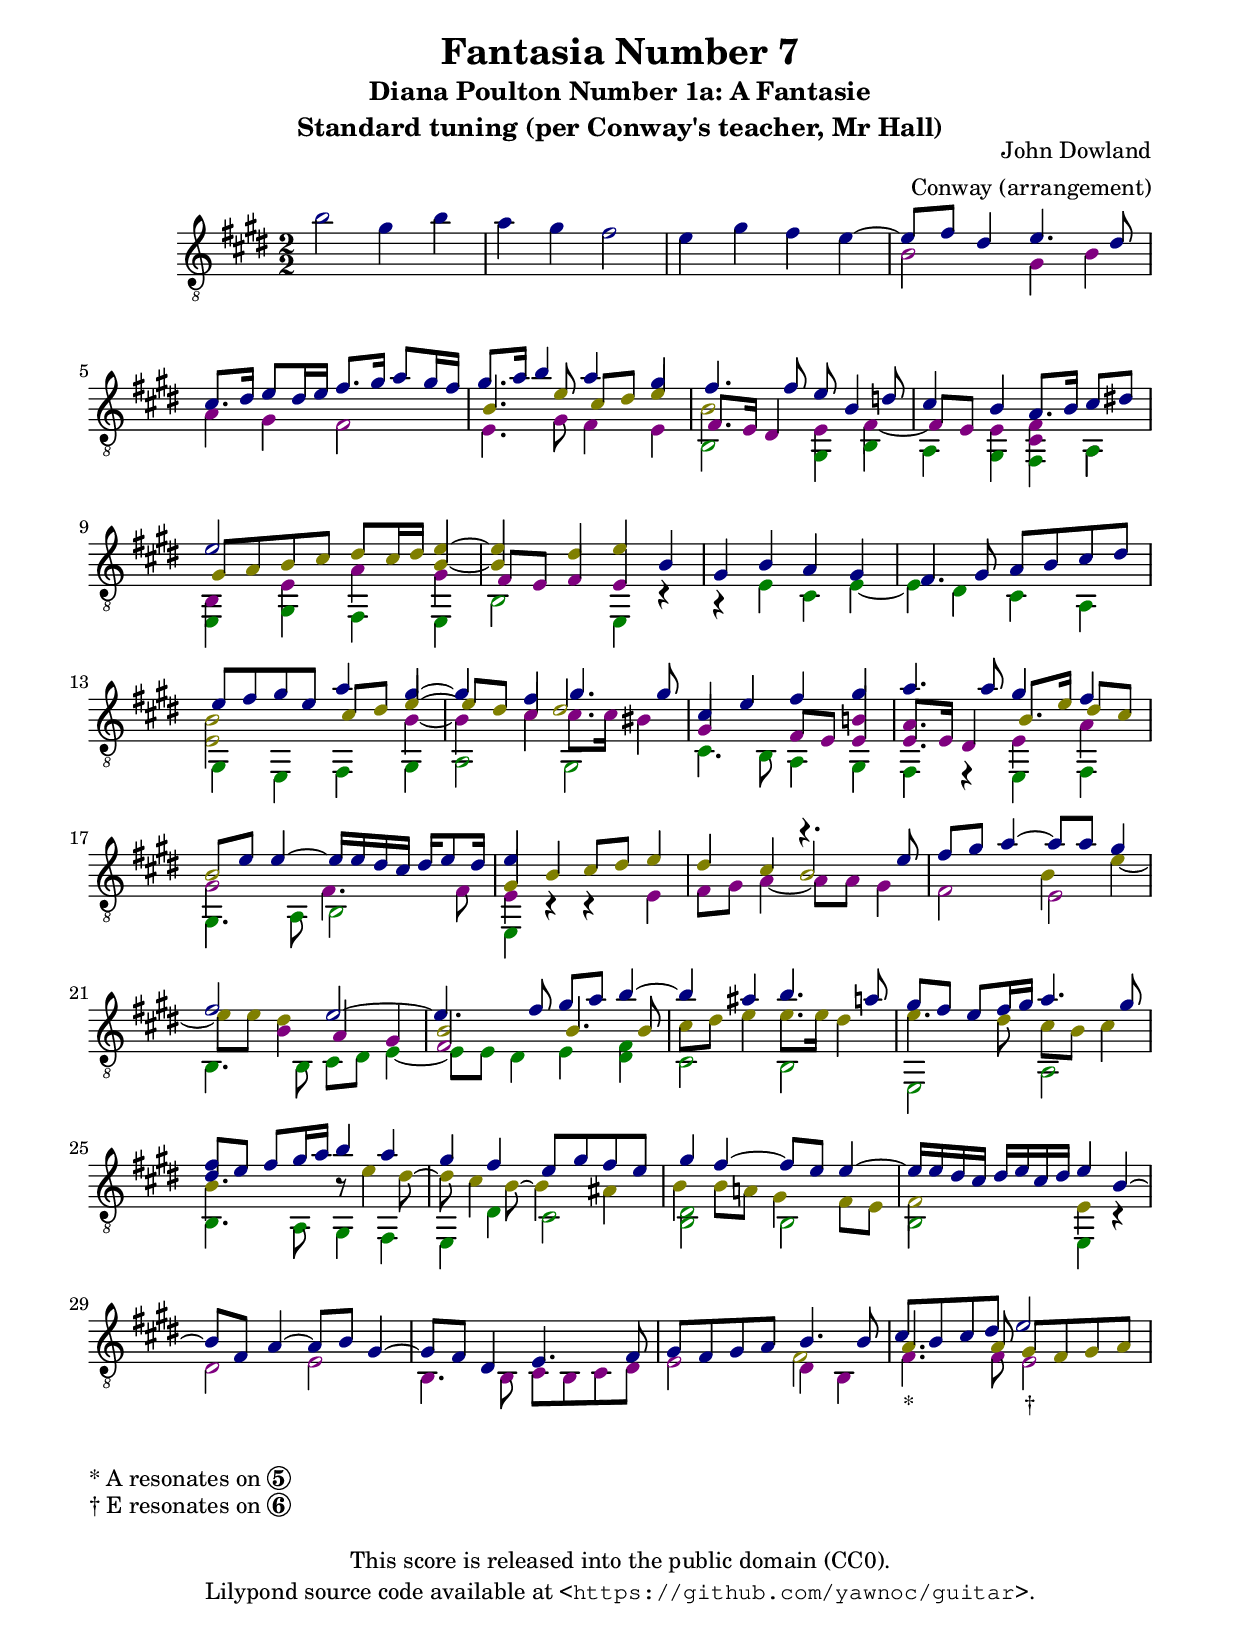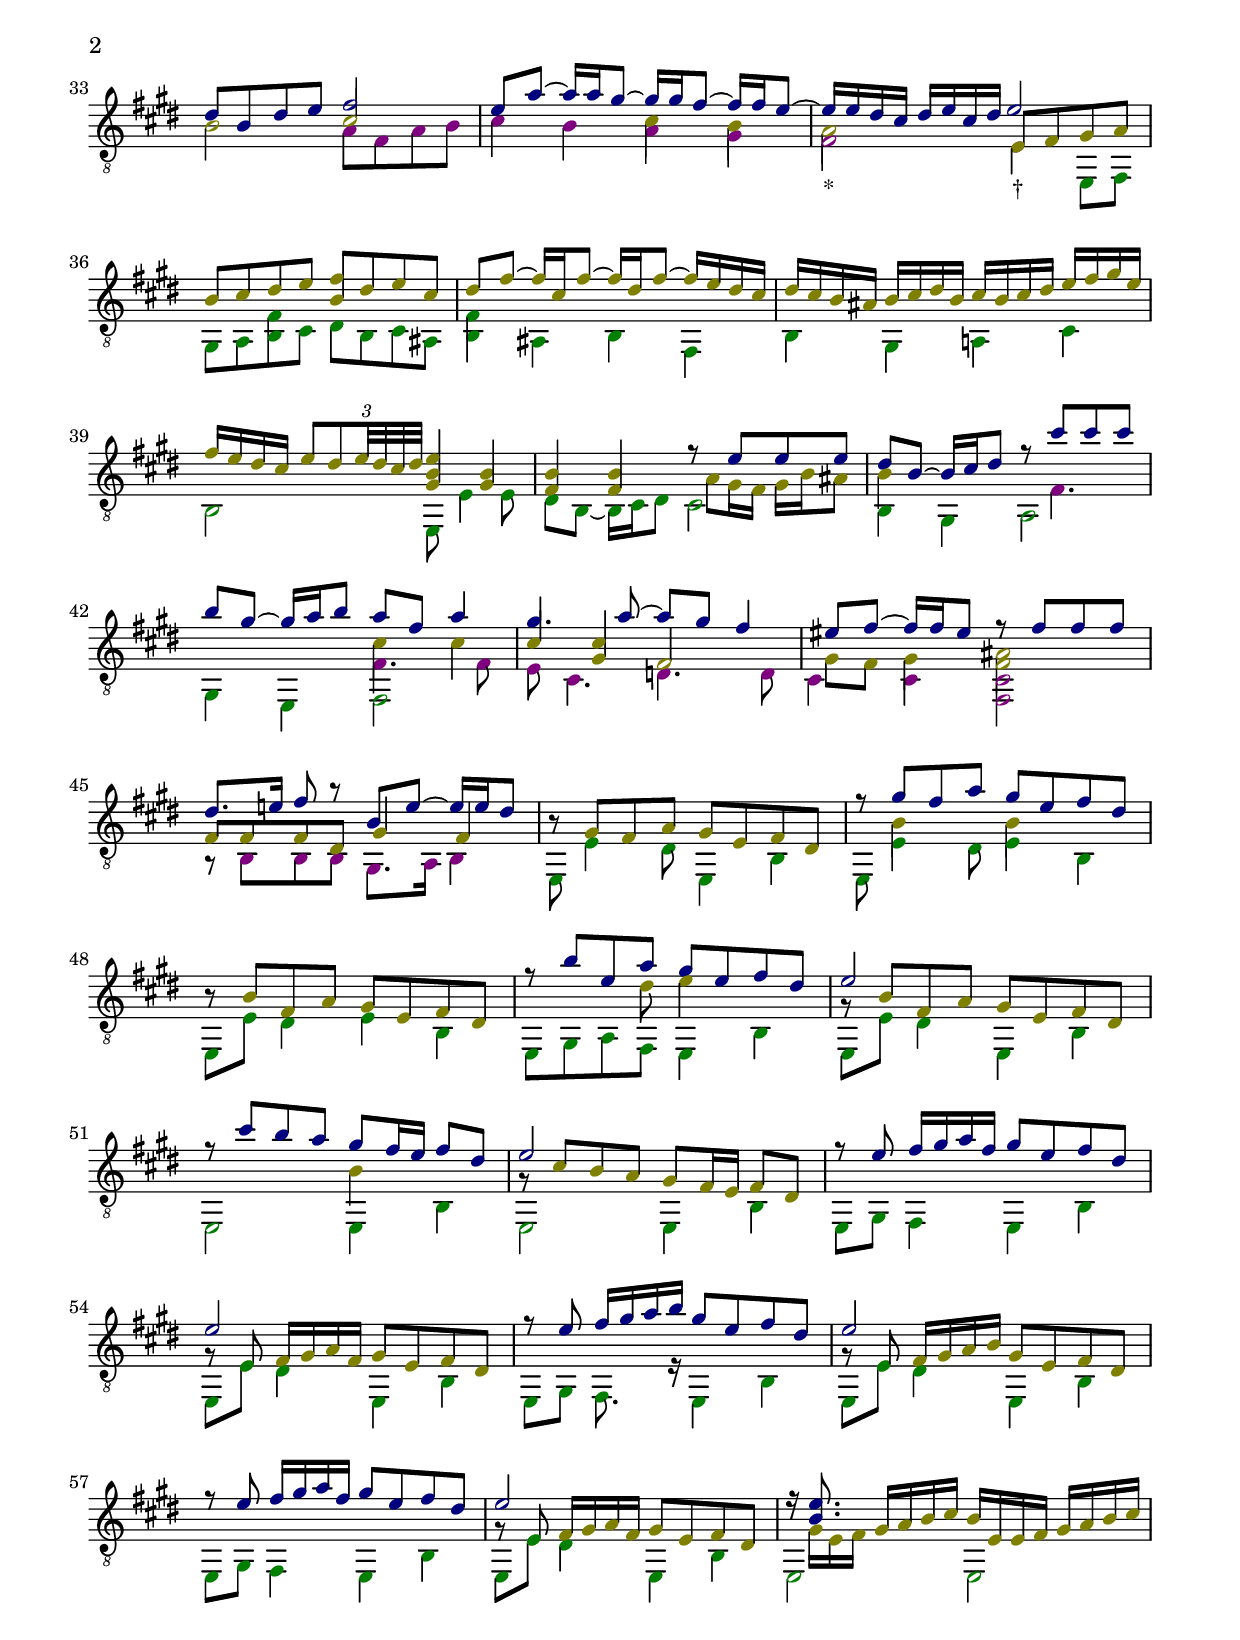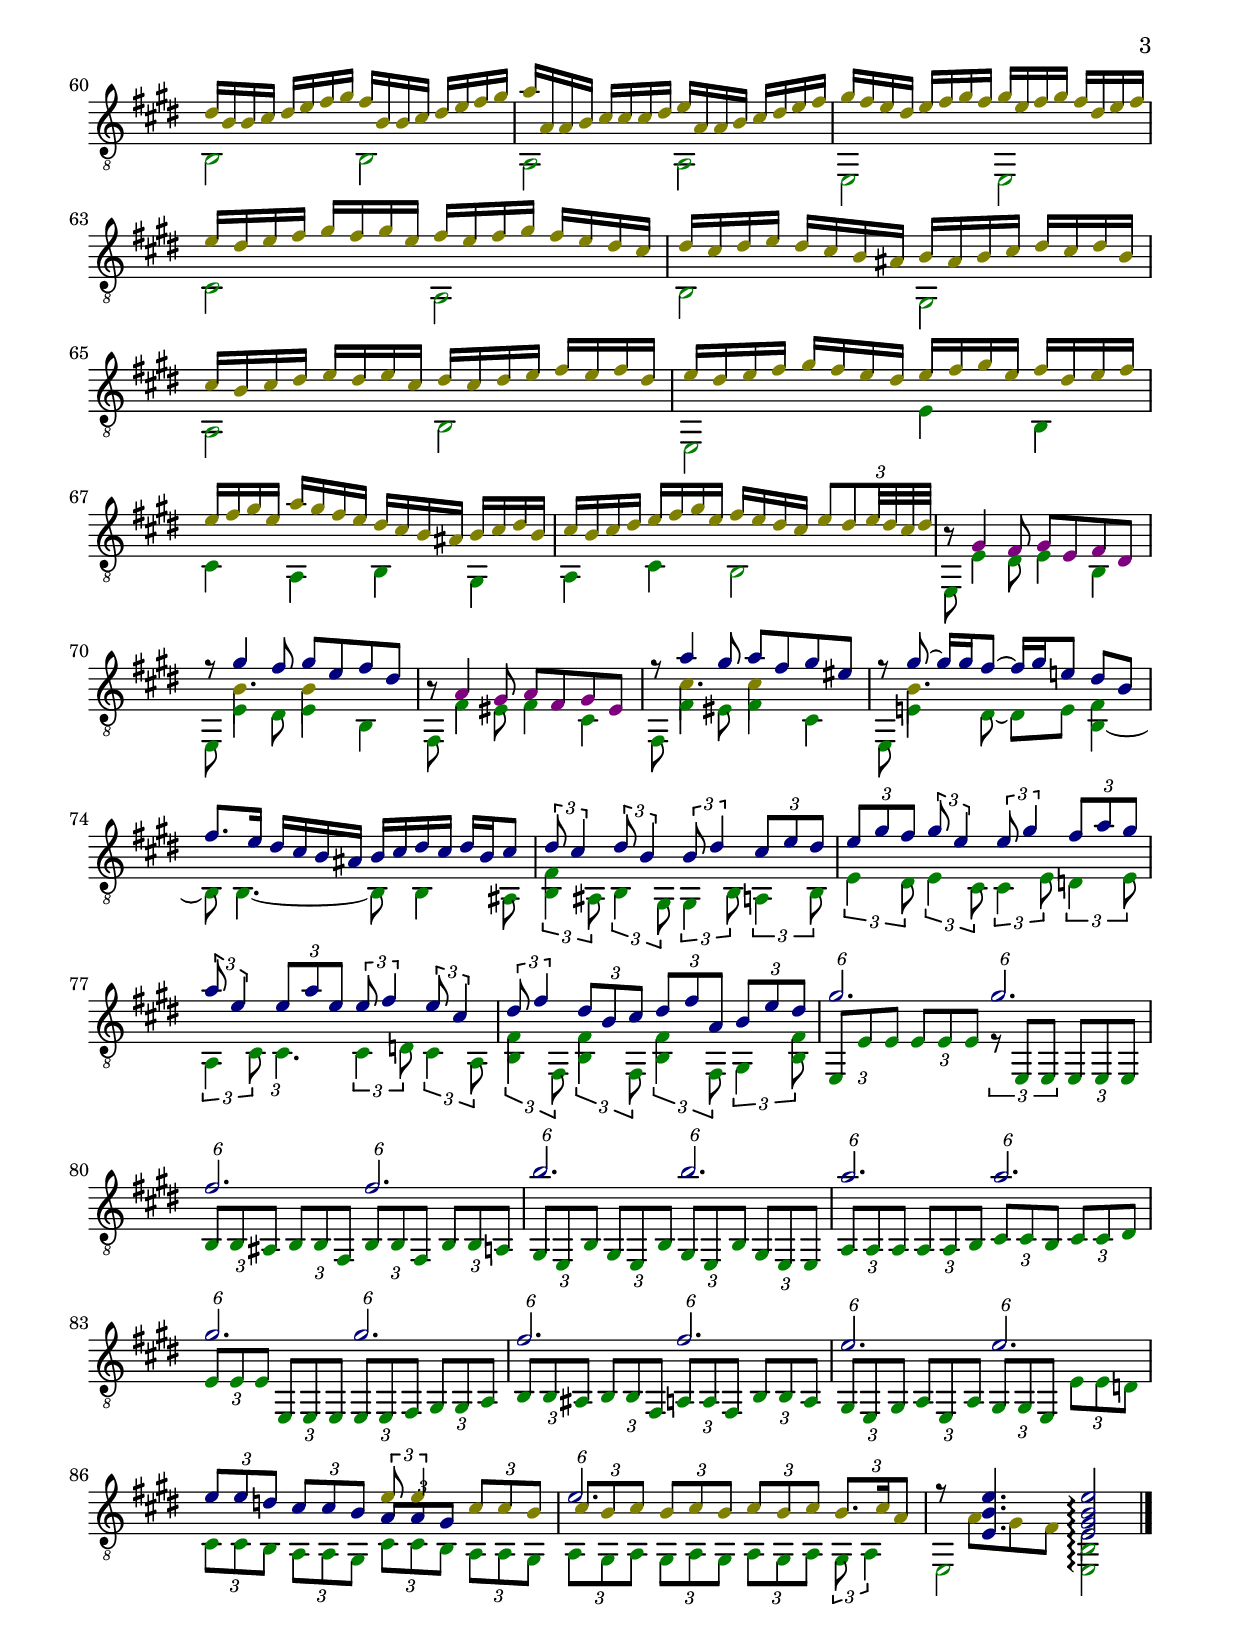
\version "2.18.2"


%%%%%%%%%%%%%%%%%%%%%%%%%%%%%%%%%%%%%%%%%%%%%%%%%%%%%%%%%%%%%%%%
% General
%%%%%%%%%%%%%%%%%%%%%%%%%%%%%%%%%%%%%%%%%%%%%%%%%%%%%%%%%%%%%%%%

\paper {
  top-margin = 1.5\cm
  left-margin = 1.5\cm
  right-margin = 1.5\cm
  bottom-margin = 1.5\cm
  ragged-last-bottom = ##f
  footnote-separator-markup = \markup { \vspace #1.5 }
}

globalSettings = {
  \accidentalStyle modern
  \compressFullBarRests
  \mergeDifferentlyHeadedOn
  \mergeDifferentlyDottedOn
  \numericTimeSignature
  \pointAndClickOff
  \override TextScript.extra-offset = #'(0 . 0.7)
  \override Score.FootnoteItem.annotation-line = ##f
}

origin-url = "https://github.com/yawnoc/guitar"

\header {
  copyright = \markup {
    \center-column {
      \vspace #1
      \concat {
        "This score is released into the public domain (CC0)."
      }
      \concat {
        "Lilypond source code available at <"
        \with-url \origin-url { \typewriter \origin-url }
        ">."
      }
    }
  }
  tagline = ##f
}

triplet = #(define-music-function
  (parser location music) (ly:music?)
  #{
    \tuplet 3/2 { $music }
  #}
)

tripletDuple = #(define-music-function
  (parser location music) (ly:music?)
  #{
    \tuplet 6/4 { $music }
  #}
)

overrideBeamedStemLengths = #(define-scheme-function
  (parser location lengths) (list?)
  #{
    \override Stem.details.beamed-lengths = $lengths
  #}
)
revertBeamedStemLengths = { \revert Stem.details.beamed-lengths }

overrideBeamVerticalPositions = #(define-scheme-function
  (parser location positions) (pair?)
  #{
    \override Beam.positions = $positions
  #}
)

%%%%%%%%%%%%%%%%%%%%%%%%%%%%%%%%%%%%%%%%%%%%%%%%%%%%%%%%%%%%%%%%
% Semantic bar lines
%%%%%%%%%%%%%%%%%%%%%%%%%%%%%%%%%%%%%%%%%%%%%%%%%%%%%%%%%%%%%%%%

barLineGoto = { \bar "||" }
barLineKeyChange = { \bar "||" }
barLineEnd = { \bar "|." }

%%%%%%%%%%%%%%%%%%%%%%%%%%%%%%%%%%%%%%%%%%%%%%%%%%%%%%%%%%%%%%%%
% Guitar notation
%%%%%%%%%%%%%%%%%%%%%%%%%%%%%%%%%%%%%%%%%%%%%%%%%%%%%%%%%%%%%%%%

stringNumbersAbove = { \set stringNumberOrientations = #'(up) }
stringNumbersBelow = { \set stringNumberOrientations = #'(down) }

fingeringAbove = { \set fingeringOrientations = #'(up) }
fingeringBelow = { \set fingeringOrientations = #'(down) }
fingeringAleft = { \set fingeringOrientations = #'(left) }
fingeringAright = { \set fingeringOrientations = #'(right) }

startGraceMusic = {
  <>(
  \override Fingering.font-size = -6
}
stopGraceMusic = {
  \revert Fingering.font-size
  <>)
}

overrideHorizontalShift = #(define-scheme-function
  (parser location distance) (number?)
  #{
    \override NoteColumn.force-hshift = $distance
  #}
)
revertHorizontalShift = { \revert NoteColumn.force-hshift }

barreSpan = #(define-music-function
  (parser location label offsetPair music)
  (string? (pair? (cons 0 0)) ly:music?)
  (let
    (
      (elements (extract-named-music music '(NoteEvent EventChord)))
    )
    (if
      (pair? elements)
      (let
        (
          (first-element (first elements))
          (last-element (last elements))
        )
        (set!
          (ly:music-property first-element 'articulations)
          (cons
            (make-music 'TextSpanEvent 'span-direction -1)
            (ly:music-property first-element 'articulations)
          )
        )
        (set!
          (ly:music-property last-element 'articulations)
          (cons
            (make-music 'TextSpanEvent 'span-direction 1)
            (ly:music-property last-element 'articulations)
          )
        )
      )
    )
  )
  #{
    \once \override TextSpanner.font-shape = #'upright
    \once \override TextSpanner.style = #'line
    \once \override TextSpanner.extra-offset = #offsetPair
    \once \override TextSpanner.bound-details = #`(
      (left
        (text . ,#{ \markup { \raise #-0.7 { #label \hspace #0.7 }} #})
        (Y . 0)
        (padding . -0.8)
        (attach-dir . -2)
      )
      (right
        (text . ,#{ \markup { \draw-line #'(0 . -1.3) } #}) ;; draw hook
        (Y . 0)
        (padding . -0.5)
        (attach-dir . 2)
      )
    )
    \once \override TextSpanner #'after-line-breaking = #(lambda (grob)
      (let*
        (
          (originalGrob (ly:grob-original grob))
          (splitGrobs (ly:spanner-broken-into originalGrob))
        )
        (if
          (and
            (>= (length splitGrobs) 2)
            (not (eq? (car (last-pair splitGrobs)) grob))
          )
          (begin
            (ly:grob-set-nested-property! grob
              '(bound-details right text)
              #{ \markup { \draw-line #'(0 . 0) } #} ;; suppress draw hook
            )
            (ly:grob-set-property! grob
              'extra-offset
              (cons
                (car offsetPair)
                (+ (cdr offsetPair) 0.7) ;; correction for suppressed hook
              )
            )
            (ly:grob-set-nested-property! grob
              '(bound-details right padding)
              #'-3 ;; increase spanner length
            )
          )
        )
      )
    )
    $music
  #}
)

barre = #(define-scheme-function
  (parser location label) (string?)
  #{
    \markup {
      \center-align {
        \hspace #0.7
        $label
      }
    }
  #}
)

nudgeNextBarre = #(define-scheme-function
  (parser location distance) (number?)
  #{
    \once \override TextScript.X-offset = $distance
  #}
)

position = #(define-scheme-function
  (parser location label) (string?)
  #{
    \markup {
      \center-align {
        \hspace #0.5
        $label
      }
    }
  #}
)

#(define-markup-command
  (markupString layout properties stringNumber) (markup?)
  (interpret-markup layout properties
    #{
      \markup \circle { \bold #stringNumber }
    #}
  )
)

#(define-markup-command
  (resonatesOn layout properties note stringNumber) (markup? markup?)
  (interpret-markup layout properties
    #{
      \markup { #note "resonates on" \markupString #stringNumber }
    #}
  )
)

%%%%%%%%%%%%%%%%%%%%%%%%%%%%%%%%%%%%%%%%%%%%%%%%%%%%%%%%%%%%%%%%
% Goto statements
%%%%%%%%%%%%%%%%%%%%%%%%%%%%%%%%%%%%%%%%%%%%%%%%%%%%%%%%%%%%%%%%

overrideGotoVisibility = {
  \once \override Score.RehearsalMark #'break-visibility = #'#(#t #t #f)
}

makeGotoMark = #(define-scheme-function
  (parser location label) (string?)
  #{
    \mark \markup { \small \italic $label }
  #}
)

simultaneousMarkSeparator = {
  \cadenzaOn
    s1073741824 % stupid, but works
  \cadenzaOff
}

coda = {
  \overrideGotoVisibility
  \mark \markup { \musicglyph #"scripts.coda" }
}

fine = {
  \overrideGotoVisibility
  \makeGotoMark Fine
}

dcAlCoda = {
  \overrideGotoVisibility
  \makeGotoMark "D.C. al Coda"
}

dcAlFine = {
  \overrideGotoVisibility
  \makeGotoMark "D.C. al Fine"
}

toCoda = {
  \overrideGotoVisibility
  \makeGotoMark "to Coda"
}



\header {
  title = "Fantasia Number 7"
  subtitle = \markup {
    \center-column {
      "Diana Poulton Number 1a: A Fantasie"
      "Standard tuning (per Conway's teacher, Mr Hall)"
    }
  }
  composer = "John Dowland"
  arranger = "Conway (arrangement)"
}


initialSignatures = {
  \clef "treble_8"
  \key e \major
  \time 2/2
  \set Timing.beamExceptions = #'()
  \set Timing.baseMoment = #(ly:make-moment 1/4)
  \set Timing.beatStructure = #'(1 1 1 1)
  \set Timing.beamExceptions = #'(
    (
      end
        .
      (
        ((1 . 8) . (4 4)) ;; quavers by fours
        ((1 . 12) . (3 3 3 3)) ;; anything shorter by beat
      )
    )
  )
  \set Staff.connectArpeggios = ##t
}


highVoiceMusic = {
  
  \override NoteHead.color = #darkblue
  
  % Main theme high
  \barNumberCheck #1
  \relative c'' {
    \stemDown
    b2 gis4 b |
    a gis fis2 |
    e4 gis fis e~ |
    \stemUp
    e8 fis dis4 e4. dis8 |
    cis8. dis16 e8 dis16 e fis8. gis16 a8 gis16 fis |
    gis8. a16 b4 a gis |
    \once \overrideHorizontalShift #0.3 fis4. fis8 e8 b4 d8 |
    cis4 b a8. b16 cis8 dis |
    e2 s2 |
    s2 s4
  }
  
  % Main theme low
  \barNumberCheck #10
  \relative c' {
    b4 |
    gis b a gis |
    fis4. gis8 a b cis dis |
    e fis gis e a4 gis~ |
    gis
      \shiftOn
        \once \overrideHorizontalShift #0
        fis
      \shiftOff
      \once \overrideHorizontalShift #0.45 gis4. gis8 |
    cis,4 e fis gis |
    a4. a8 gis4 fis |
    b,8 e e4~ e16 e dis cis dis16 e8 dis16 |
    e4
  }
  
  % Tee-tee taa high
  \barNumberCheck #18
  \relative c'' {
    s4 s2 |
    s2 c4.\rest e,8 |
    fis8 gis a4~ a8 a gis4 |
    fis2 e2~ |
    \once \overrideHorizontalShift #-0.25 e4. fis8 gis8 a b4~ |
    b ais b4. a8 |
    gis8 fis e8 fis16 gis a4. gis8 |
    <fis dis>8 e fis8 gis16 a b4 a |
    gis fis e8 gis fis e |
    gis4 fis~ fis8 e e4~ |
    e16 e dis cis dis e cis dis e4
  }
  
  % Tee-tee taa low
  \barNumberCheck #28
  \relative c' {
    b4~ |
    b8 fis a4~ a8 b gis4~ |
    gis8 fis dis4 e4. fis8 |
    gis fis gis a b4. b8 |
    \shiftOn
    \overrideHorizontalShift #-0.45 cis b cis dis e2 |
    \revertHorizontalShift
    dis8 b dis e \once \overrideHorizontalShift #0 fis2 |
    \shiftOff
    e8 a~ a16 a gis8~ gis16 gis fis8~ fis16 fis e8~ |
    e16 e dis cis dis e cis dis
      \shiftOn
        \once \overrideHorizontalShift #-0.3 e2 |
      \shiftOff
  }
  
  % Ascending scale
  \barNumberCheck #36
  {
    s1 * 3 |
    s2
  }
  
  % Tee-tee-tee
  \barNumberCheck #39
  \relative c' {
    s2 |
    s2 r8 e e e |
    dis b~ b16 cis dis8 r8 cis' cis cis |
    b8 gis~ gis16 a b8 a8 fis a4 |
    gis4. a8~ a gis fis4 |
    eis8 fis~ fis16 fis eis8 r8 fis fis fis |
    dis8. e16 fis8 r b,8 e~ e16 e dis8 |
  }
  
  % Majestic theme
  \barNumberCheck #46
  \relative c'' {
    s1 |
    r8 gis fis a gis e fis dis |
    s1 |
    r8 b' e, a gis e fis dis |
    e2 s2 |
    r8 cis' b a gis8 fis16 e fis8 dis |
    e2 s2 |
    r8 e fis16 gis a fis gis8 e fis dis |
    e2 s2 |
    r8 e fis16 gis a b gis8 e fis dis |
    e2 s2 |
    r8 e fis16 gis a fis gis8 e fis dis |
    e2 s2 |
  }
  
  % Scale runs
  \barNumberCheck #59
  \relative c' {
    r16 <e b>8. s4 s2 |
    s1 * 9 |
  }
  
  % Majestic interlude
  \barNumberCheck #69
  \relative c'' {
    s1 |
    r8 gis4 fis8 gis e fis dis |
    s1 |
    r8 a'4 gis8 a fis gis eis |
    r8 gis~ gis16 gis fis8~ fis16 gis e8 dis b |
    fis'8. e16 dis cis b ais
      b16 cis dis cis dis b cis8 |
  }
  
  % Triplet runs
  \barNumberCheck #75
  \relative c' {
    \triplet { dis8 cis4 } \triplet { dis8 b4 }
      \triplet { b8 dis4 } \triplet { cis8 e dis } |
    \triplet { e8 gis fis } \triplet { gis8 e4 }
      \triplet { e8 gis4 } \triplet { fis8 a gis } |
    \triplet { a8 e4 } \triplet { e8 a e }
      \triplet { e8 fis4 } \triplet { e8 cis4 } |
    \triplet { dis8 fis4 } \triplet { dis8 b cis }
      \triplet { dis8 fis a, } \triplet { b e dis } |
    \tripletDuple { gis2. } \tripletDuple { gis } |
    \tripletDuple { fis } \tripletDuple { fis } |
    \tripletDuple { b } \tripletDuple { b } |
    \tripletDuple { a } \tripletDuple { a } |
    \tripletDuple { gis } \tripletDuple { gis } |
    \tripletDuple { fis } \tripletDuple { fis } |
    \tripletDuple { e } \tripletDuple { e } |
    \triplet { e8 e d } \triplet { cis cis b }
      \once \overrideBeamVerticalPositions #'(0.75 . 0.75)
      \triplet { a a gis } s4 |
    \tripletDuple { e'2. } s2 |
  }
  
  % Finishing chords
  \barNumberCheck #88
  \relative c {
    r8 <e b' e>4.
      <e gis b e>2 \arpeggio
      \barLineEnd
  }
  
}


lowVoiceMusic = {
  
  \override NoteHead.color = #darkgreen
  
  % Main theme high
  \barNumberCheck #1
  \relative c {
    s1 * 6 |
    b2 gis4 b |
    a gis fis a |
    e gis fis e |
    b'2 e,4
  }
  
  % Main theme low
  \barNumberCheck #10
  \relative c {
    r4 |
    r4 e cis e~ |
    e dis cis a |
    gis e fis gis |
    a2 gis |
    cis4. b8 a4 gis |
    fis r e fis |
    \shiftOn
    \overrideHorizontalShift #0
      gis4.
    \shiftOff
      a8 b2 |
    e,4
  }
  
  % Tee-tee taa high
  \barNumberCheck #18
  \relative c {
    s4 s4 s4 |
    s1 * 2 |
    b4. b8 cis8 dis e4~ |
    \once \overrideHorizontalShift #1 e8 e dis4 e4 <dis fis> |
    cis2 b |
    e, a |
    b4. a8 gis4 fis |
    e dis' cis2 |
    <b dis> b |
    b e,4
  }
  
  % Tee-tee taa low
  \barNumberCheck #28
  \relative c {
    r4 |
    s1 * 6 |
    s2
  }
  
  % Ascending scale
  \barNumberCheck #35
  \relative c, {
    s4 e8 fis |
    gis a <b fis'> cis dis b cis ais |
    <b fis'>4 ais b fis |
    b gis a cis |
    b2
  }
  
  % Tee-tee-tee
  \barNumberCheck #39
  \relative c, {
    e8 e'4 e8 |
    dis8 b~ b16 cis dis8 cis2 |
    b4 gis a2 |
    gis4 e fis2 |
    s1 * 3 |
  }
  
  % Majestic theme
  \barNumberCheck #46
  \relative c, {
    e8 e'4 dis8 e,4 b' |
    e,8 e'4 dis8 e4 b |
    e,8 e' dis4 e b |
    e,8 gis a fis e4 b' |
    e,8 e' dis4 e, b' |
    e,2 e4 b' |
    e,2 e4 b' |
    e,8 gis fis4 e b' |
    e,8 e' dis4 e, b' |
    e,8[ gis] fis8. r16 e4 b' |
    e,8 e' dis4 e, b' |
    e,8 gis fis4 e b' |
    e,8 e' dis4 e, b' |
  }
  
  % Scale runs
  \barNumberCheck #59
  \relative c, {
    e2 e |
    b' b |
    a a |
    e e |
    cis' a |
    b gis |
    a b |
    e, e'4 b |
    cis a b gis |
    a cis b2 |
  }
  
  % Majestic interlude
  \barNumberCheck #69
  \relative c, {
    e8 e'4 dis8 e4 b |
    e,8 e'4 dis8 e4 b |
    fis8 fis'4 eis8 fis4 cis |
    fis,8 fis'4 eis8 fis4 cis |
    e,8 e'4 dis8~ dis e <b~ fis'>4 |
    b8 b4.~ b8 b4 ais8 |
  }
  
  % Triplet runs
  \barNumberCheck #75
  \relative c {
    \triplet { <b fis'>4 ais8 } \triplet { b4 gis8 }
      \triplet { gis4 b8 } \triplet { a4 b8 } |
    \triplet { e4 dis8 } \triplet { e4 cis8 }
      \triplet { cis4 e8 } \triplet { d4 e8 } |
    \triplet { a,4 cis8 } \triplet { cis4. }
      \triplet { cis4 d8 } \triplet { cis4 a8 } |
    \triplet { <b fis'>4 fis8 } \triplet { <b fis'>4 fis8 }
      \triplet { <b fis'>4 fis8 } \triplet { gis4 <b fis'>8 } |
    \shiftOn
    \stemUp
    \triplet { e,8 e' e } \triplet { e e e }
      \triplet { r e, e } \triplet { e e e } |
    \triplet { b' b ais } \triplet { b b fis }
      \triplet { b b fis } \triplet { b b a } |
    \triplet { gis e b' } \triplet { gis e b' }
      \triplet { gis e b' } \triplet { gis e e } |
    \triplet { a a a } \triplet { a a b }
      \triplet { cis cis b } \triplet { cis cis dis } |
    \triplet { e e e } \triplet { e, e e }
      \triplet { e e fis } \triplet { gis gis a } |
    \triplet { b b ais } \triplet { b b fis }
      \triplet { a a fis } \triplet { b b a } |
    \triplet { gis e gis } \triplet { a e a }
      \triplet { gis gis e }
    \stemDown
    \shiftOff
      \triplet { e' e d } |
    \triplet { cis cis b } \triplet { a a gis }
      \triplet { cis cis b } \triplet { a a gis } |
    \triplet { a gis a } \triplet { gis a gis }
      \triplet { a gis a } \triplet { gis8 a4 } |
  }
  
  % Finishing chords
  \barNumberCheck #88
  \relative c, {
    e2 \shiftOn <e b'>2 \arpeggio |
  }
  
}


upperMiddleVoiceMusic = {
  
  \override NoteHead.color = #darkyellow
  
  % Main theme high
  \barNumberCheck #1
  \relative c' {
    s1 * 5 |
    \once \overrideHorizontalShift #0.4 b4. e8
      cis8 dis
      \once \overrideHorizontalShift #0 e4 |
    \stemDown
    \once \overrideHorizontalShift #0 b2 s2 |
    \stemUp
    s1 |
    gis8 a b cis dis8 cis16 \shiftOff dis <e~ b_~>4 |
    <e b> dis e
    \shiftOn
  }
  
  % Main theme low
  \barNumberCheck #10
  \relative c' {
    s4 |
    s1 * 2 |
    \stemDown
    <b e,>2
    \stemUp
      cis8 dis \once \overrideHorizontalShift #0 e4~ |
    e8 dis
      \shiftOff cis4 \shiftOn
      \once \overrideHorizontalShift #-0.75 dis2 |
    s1 |
    s2 \stemUp b8. e16 dis8 cis |
      \shiftOff
      \stemDown
        \once \hide Stem b2
      \stemUp
      \shiftOn
      s2 |
    \once \overrideHorizontalShift #0 gis4
  }
  
  % Tee-tee taa high
  \barNumberCheck #18
  \relative c' {
    b4 cis8 dis e4 |
    dis4 cis b2 |
    \stemDown
    s2 b4 e_~ |
    \once \overrideHorizontalShift #0.9 e8 e
      \once \overrideHorizontalShift #0 dis4 s2 |
    \once \overrideHorizontalShift #0
    \once \hide Stem
      b2
    \stemUp
      b4. b8 |
    \stemDown
    \overrideHorizontalShift #0
    cis8 dis e4 e8. e16 dis4 |
    e4. dis8
      \once \overrideBeamVerticalPositions #'(-2.4 . -2.6) cis8 b
      cis4 |
    b4. s8 b8\rest e4 dis8~ |
    dis8 cis4 b8~
    \revertHorizontalShift
      b4 ais |
    b4 b8 a gis4 fis8 e |
    \overrideHorizontalShift #0
    fis2 e4
    \revertHorizontalShift
    \stemUp
  }
  
  % Tee-tee taa low
  \barNumberCheck #28
  \relative c {
    s4 |
    s1 * 2 |
    s2 \stemDown fis2 \stemUp |
    \shiftOff
    \footnote "*" #'(0 . -4) \markup { "*" \resonatesOn A 5 }
    a4. a8 gis fis gis a |
    \stemDown b2 \stemUp cis |
    \shiftOn
    s2
      \stemDown
      \overrideHorizontalShift #0
      cis4 b |
    \footnote "*" #'(0 . -4) \markup { }
    a2
      \stemUp
      \revertHorizontalShift
  }
  
  % Ascending scale
  \barNumberCheck #35
  \relative c {
    \shiftOff
    e8 fis gis a |
    b cis dis e <fis b,> dis e cis |
    dis fis~ fis16 cis fis8~ fis16 dis fis8~ fis16 e dis cis |
    dis cis b ais b cis dis b cis b cis dis e fis gis e |
    fis e dis cis \triplet { e8 dis e32 dis cis dis } <e b gis>4
    \shiftOn
  }
  
  % Tee-tee-tee
  \barNumberCheck #39
  \relative c' {
    <b gis>4 |
    <b fis> <b fis>
      \stemDown
      \once \overrideHorizontalShift #1.3
      a8 gis16 fis gis16 b ais8 |
    \once \overrideHorizontalShift #0 b4 s4 s2 |
    s2
      \overrideHorizontalShift #0
      \shiftOnn cis4
      \shiftOn cis |
      \stemUp
    cis <cis gis> fis,2 |
    \shiftOff
    \stemDown
    gis8 fis gis4 <ais fis>2 |
    \stemUp
    \shiftOn
    \once \overrideBeamVerticalPositions #'(0 . 0)
    fis8 fis fis dis
      \revertHorizontalShift
      gis4 fis |
  }
  
  % Majestic theme
  \barNumberCheck #46
  \relative c' {
    b8\rest gis fis a gis e fis dis |
    \overrideHorizontalShift #0
    \stemDown s8 b'4 s8 b4 s4 \stemUp |
    \revertHorizontalShift
    b8\rest b8 fis a gis e fis dis |
    \overrideHorizontalShift #0
    \stemDown s4. dis'8 e4 s4 \stemUp |
    \revertHorizontalShift
    g,8\rest b8 fis a gis e fis dis |
    s2
      \stemDown
        \once \overrideHorizontalShift #0 b'4
      \stemUp
      s4 |
    g8\rest cis b a gis8 fis16 e fis8 dis |
    s1 |
    g8\rest e fis16 gis a fis gis8 e fis dis |
    s1 |
    g8\rest e fis16 gis a b gis8 e fis dis |
    s1 |
    g8\rest e fis16 gis a fis gis8 e fis dis |
  }
  
  % Scale runs
  \barNumberCheck #59
  \relative c' {
    s16 \stemDown gis e fis \stemUp gis a b cis
      b e, e fis gis a b cis |
    dis b b cis dis e fis gis
      fis b, b cis dis e fis gis |
    a a, a b cis cis cis dis
      e a, a b cis dis e fis |
    gis fis e dis e fis gis fis
      gis e fis gis fis dis e fis |
    e dis e fis gis fis gis e
      fis e fis gis fis e dis cis |
    dis cis dis e dis cis b ais
      b ais b cis dis cis dis b |
    cis b cis dis e dis e cis
      dis cis dis e fis e fis dis |
    e dis e fis gis fis e dis
      e fis gis e
      fis dis e fis |
    e fis gis e
      a gis fis e
      dis cis b ais
      b cis dis b |
    cis b cis dis
      e fis gis e
      fis e dis cis
      \triplet { e8 dis e32 dis cis dis } |
  }
  
  % Majestic interlude
  \barNumberCheck #69
  \relative c' {
    \overrideHorizontalShift #0
    \stemDown
    s1 |
    s8 b4. b4 s4 |
    s1 |
    s8 cis4. cis4 s4 |
    s8 b4. s2 |
    s1 |
    \stemUp
    \revertHorizontalShift
  }
  
  % Triplet runs
  \barNumberCheck #75
  \relative c' {
    s1 * 11 |
    s2
      \overrideHorizontalShift #0
      \triplet { e8 e4 }
      \revertHorizontalShift
      \triplet { cis8 cis b } |
    \triplet { cis b cis } \triplet { b cis b }
      \triplet { cis b cis } \triplet { b8. cis16 a8 } |
  }
  
  % Finishing chords
  \barNumberCheck #88
  \relative c' {
    \stemDown
    s8 a gis fis \shiftOff e2 |
  }
  
}


lowerMiddleVoiceMusic = {
  
  \override NoteHead.color = #darkmagenta
  
  % Main theme high
  \barNumberCheck #1
  \relative c' {
    s1 * 3 |
    \shiftOff
    b2 gis4 b |
    a gis fis2 |
    \once \overrideHorizontalShift #0.3 e4. gis8 fis4 e |
    \shiftOn
    \stemUp
    \overrideBeamedStemLengths #'(3)
    fis8. e16 dis4 \stemDown
    \revertBeamedStemLengths
      \overrideHorizontalShift #0 e4 fis~ |
      \revertHorizontalShift
    \stemUp
    fis8 e \stemDown
      \overrideHorizontalShift #0 e4 <cis fis>4 a |
    b e a gis |
      \revertHorizontalShift
    \stemUp
    fis8 e
      \overrideHorizontalShift #0 fis4 e
      \revertHorizontalShift
    \stemDown
  }
  
  % Main theme low
  \barNumberCheck #10
  \relative c {
    s4 |
    s1 * 2 |
    s2 s4 \overrideHorizontalShift #0 b'4~ |
    b \revertHorizontalShift
      \shiftOff cis \shiftOn
      \once \overrideHorizontalShift #0.3
        cis8. cis16
      bis4 |
    \stemUp
    \once \overrideHorizontalShift #0 gis4 s4
      \once \overrideHorizontalShift #0 fis8 e
      \once \overrideHorizontalShift #0 <e b'>4 |
    \once \overrideHorizontalShift #0 <e a>8. e16 dis4
      \stemDown
      \overrideHorizontalShift #0 e4 a |
      \revertHorizontalShift
    \shiftOnn
      \once \overrideHorizontalShift #0 gis2
    \shiftOn
      fis4. fis8 |
    \once \overrideHorizontalShift #0 e4
  }
  
  % Tee-tee taa high
  \barNumberCheck #18
  \relative c {
    \shiftOff
    r4 r e |
    fis8 gis a4~ a8 a gis4 |
    fis2 e |
    \shiftOn
    \stemUp
    s4
      \once \overrideHorizontalShift #0
      \once \hide Stem
        b'
      a gis |
    \once \overrideHorizontalShift #0 fis2 s2 |
    \stemDown
    s1 * 5 |
    s2 s4
  }
  
  % Tee-tee taa low
  \barNumberCheck #28
  \relative c {
    s4 |
    \shiftOff
    dis2 e |
    b4. b8 cis b cis dis |
    e2 dis4 b |
    fis'4. fis8
      \footnote "†" #'(0 . -2.5) \markup { "†" \resonatesOn E 6 }
      e2 |
    s2 a8 fis a b |
    cis4 b a gis |
    fis2
      \footnote "†" #'(0 . -2.5) \markup { }
      e4
    \shiftOn
  }
  
  % Ascending scale
  \barNumberCheck #35
  {
    s4 |
    s1 * 3 |
    s2
  }
  
  % Tee-tee-tee
  \barNumberCheck #39
  \relative c {
    s2 |
    s1 |
    s2 s8 fis4. |
    s2 \once \overrideHorizontalShift #0 fis4. fis8 |
    e8 cis4. d4. d8 |
    \once \overrideHorizontalShift #-1.3 cis4
    \overrideHorizontalShift #0
    cis <cis fis,>2 |
    \revertHorizontalShift
    r8 b b b gis8. a16 b4 |
  }
  
  % Majestic theme
  \barNumberCheck #46
  {
    s1 * 13 |
  }
  
  % Scale runs
  \barNumberCheck #59
  {
    s1 * 10 |
  }
  
  % Majestic interlude
  \barNumberCheck #69
  \relative c' {
    \stemUp
    b8\rest gis4 fis8 gis e fis dis |
    s1 |
    b'8\rest a4 gis8 a fis gis eis |
    s1 * 3 |
    \stemDown
  }
  
}


allMusic = {
  \new Staff \with {
    midiInstrument = #"acoustic guitar (nylon)"
    \consists "Span_arpeggio_engraver"
  }
  \globalSettings
  \initialSignatures
  <<
    << \highVoiceMusic >>
      \\
    << \lowVoiceMusic >>
      \\
    << \upperMiddleVoiceMusic >>
      \\
    << \lowerMiddleVoiceMusic >>
  >>
}


\score {
  \allMusic
}

\score {
  \allMusic
  \midi { }
}
